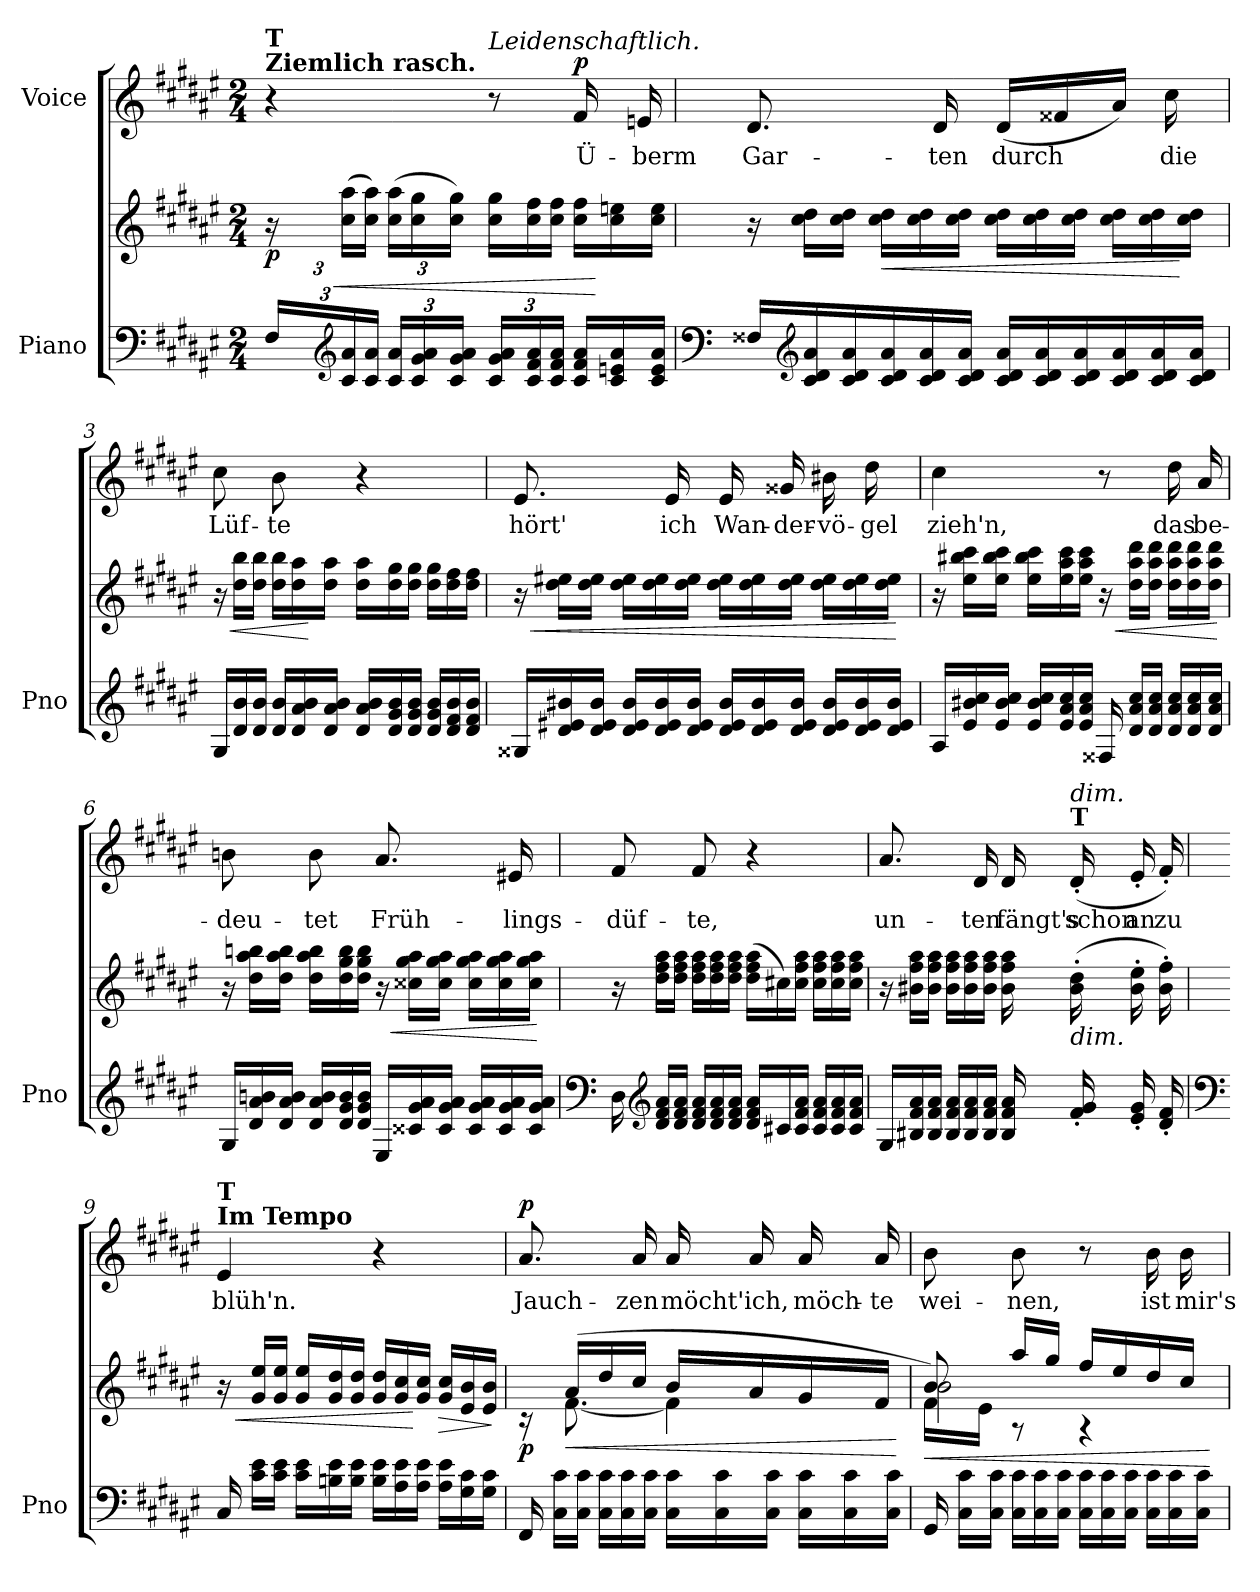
**kern	**kern	**dynam	**kern	**text	**dynam
*part2	*part2	*part2	*part1	*part1	*part1
*staff3	*staff2	*staff2/3	*staff1	*staff1	*staff1
*I"Piano	*	*	*I"Voice	*	*
*I'Pno	*	*	*	*	*
*clefF4	*clefG2	*	*clefG2	*	*
*k[f#c#g#d#a#e#]	*k[f#c#g#d#a#e#]	*	*k[f#c#g#d#a#e#]	*	*
*M2/4	*M2/4	*	*M2/4	*	*
*Xbrackettup	*Xbrackettup	*	*	*	*
=1	=1	=1	=1	=1	=1
!	!	!	!LO:TX:B:t=Ziemlich rasch.	!	!
!	!	!	!LO:TX:a:B:t=T	!	!
!	!	!LO:DY:b	!	!	!
24F#/LL	24r	p	4r	.	.
*clefG2	*	*	*	*	*
!	!	!LO:HP:b	!	!	!
24c#/ 24a#/	(>24cc#\ 24aa#\LL	<	.	.	.
24c#/ 24a#/JJ	24cc#\ 24aa#\JJ)	.	.	.	.
24c#/ 24a#/LL	(>24cc#\ 24aa#\LL	.	.	.	.
24c#/ 24g#/ 24a#/	24cc#\ 24gg#\	.	.	.	.
24c#/ 24g#/ 24a#/JJ	24cc#\ 24gg#\JJ)	.	.	.	.
*	*Xtuplet	*	*	*	*
!	!	!	!LO:TX:a:i:t=Leidenschaftlich.	!	!
24c#/ 24g#/ 24a#/LL	24cc#\ 24gg#\LL	.	8r	.	.
24c#/ 24f#/ 24a#/	24cc#\ 24ff#\	.	.	.	.
24c#/ 24f#/ 24a#/JJ	24cc#\ 24ff#\JJ	.	.	.	.
*Xtuplet	*	*	*	*	*
!	!	!	!	!LO:LY:b	!LO:DY:a
24c#/ 24f#/ 24a#/LL	24cc#\ 24ff#\LL	.	16f#/	Ü-	p
24c#/ 24en/ 24a#/	24cc#\ 24een\	[	.	.	.
!	!	!	!	!LO:LY:b	!
.	.	.	16en/	-berm	.
24c#/ 24e/ 24a#/JJ	24cc#\ 24ee\JJ	.	.	.	.
=2	=2	=2	=2	=2	=2
*clefF4	*	*	*	*	*
!	!	!	!	!LO:LY:b	!
24F##X/LL	24r	.	8.d#/	Gar-	.
*clefG2	*	*	*	*	*
24c#/ 24d#/ 24a#/	24cc#\ 24dd#\LL	.	.	.	.
24c#/ 24d#/ 24a#/	24cc#\ 24dd#\JJ	.	.	.	.
!	!	!LO:HP:b	!	!	!
24c#/ 24d#/ 24a#/	24cc#\ 24dd#\LL	<	.	.	.
24c#/ 24d#/ 24a#/	24cc#\ 24dd#\	.	.	.	.
!	!	!	!	!LO:LY:b	!
.	.	.	16d#/	-ten	.
24c#/ 24d#/ 24a#/JJ	24cc#\ 24dd#\JJ	.	.	.	.
!	!	!	!	!LO:LY:b	!
24c#/ 24d#/ 24a#/LL	24cc#\ 24dd#\LL	.	(<16d#/LL	durch	.
24c#/ 24d#/ 24a#/	24cc#\ 24dd#\	.	.	.	.
.	.	.	16f##X/	.	.
24c#/ 24d#/ 24a#/	24cc#\ 24dd#\JJ	.	.	.	.
24c#/ 24d#/ 24a#/	24cc#\ 24dd#\LL	.	16a#/JJ)	.	.
24c#/ 24d#/ 24a#/	24cc#\ 24dd#\	.	.	.	.
!	!	!	!	!LO:LY:b	!
.	.	.	16cc#\	die	.
24c#/ 24d#/ 24a#/JJ	24cc#\ 24dd#\JJ	[	.	.	.
!!LO:LB:g=z
=3	=3	=3	=3	=3	=3
!	!	!	!	!LO:LY:b	!
24G#/LL	24r	.	8cc#\	Lüf-	.
!	!	!LO:HP:b	!	!	!
24d#/ 24b/	24dd#\ 24bb\LL	<	.	.	.
24d#/ 24b/JJ	24dd#\ 24bb\JJ	.	.	.	.
!	!	!	!	!LO:LY:b	!
24d#/ 24b/LL	24dd#\ 24bb\LL	.	8b\	-te	.
24d#/ 24a#/ 24b/	24dd#\ 24aa#\	.	.	.	.
24d#/ 24a#/ 24b/JJ	24dd#\ 24aa#\JJ	[	.	.	.
24d#/ 24a#/ 24b/LL	24dd#\ 24aa#\LL	.	4r	.	.
24d#/ 24g#/ 24b/	24dd#\ 24gg#\	.	.	.	.
24d#/ 24g#/ 24b/JJ	24dd#\ 24gg#\JJ	.	.	.	.
24d#/ 24g#/ 24b/LL	24dd#\ 24gg#\LL	.	.	.	.
24d#/ 24f#/ 24b/	24dd#\ 24ff#\	.	.	.	.
24d#/ 24f#/ 24b/JJ	24dd#\ 24ff#\JJ	.	.	.	.
=4	=4	=4	=4	=4	=4
!	!	!	!	!LO:LY:b	!
24G##X/LL	24r	.	8.e#/	hört'	.
!	!	!LO:HP:b	!	!	!
24d#/ 24e#X/ 24b#X/	24dd#\ 24ee#X\LL	<	.	.	.
24d#/ 24e#/ 24b#/JJ	24dd#\ 24ee#\JJ	.	.	.	.
24d#/ 24e#/ 24b#/LL	24dd#\ 24ee#\LL	.	.	.	.
24d#/ 24e#/ 24b#/	24dd#\ 24ee#\	.	.	.	.
!	!	!	!	!LO:LY:b	!
.	.	.	16e#/	ich	.
24d#/ 24e#/ 24b#/JJ	24dd#\ 24ee#\JJ	.	.	.	.
!	!	!	!	!LO:LY:b	!
24d#/ 24e#/ 24b#/LL	24dd#\ 24ee#\LL	.	16e#/	Wan-	.
24d#/ 24e#/ 24b#/	24dd#\ 24ee#\	.	.	.	.
!	!	!	!	!LO:LY:b	!
.	.	.	16g##X/	-der-	.
24d#/ 24e#/ 24b#/JJ	24dd#\ 24ee#\JJ	.	.	.	.
!	!	!	!	!LO:LY:b	!
24d#/ 24e#/ 24b#/LL	24dd#\ 24ee#\LL	.	16b#X\	-vö-	.
24d#/ 24e#/ 24b#/	24dd#\ 24ee#\	.	.	.	.
!	!	!	!	!LO:LY:b	!
.	.	.	16dd#\	-gel	.
24d#/ 24e#/ 24b#/JJ	24dd#\ 24ee#\JJ	.	.	.	.
.	.	[	.	.	.
=5	=5	=5	=5	=5	=5
!	!	!	!	!LO:LY:b	!
24A#/LL	24r	.	4cc#\	zieh'n,	.
24e#/ 24b#X/ 24cc#/	24ee#\ 24bb#X\ 24ccc#\LL	.	.	.	.
24e#/ 24b#/ 24cc#/JJ	24ee#\ 24bb#\ 24ccc#\JJ	.	.	.	.
24e#/ 24b#/ 24cc#/LL	24ee#\ 24bb#\ 24ccc#\LL	.	.	.	.
24e#/ 24a#/ 24cc#/	24ee#\ 24aa#\ 24ccc#\	.	.	.	.
24e#/ 24a#/ 24cc#/JJ	24ee#\ 24aa#\ 24ccc#\JJ	.	.	.	.
24F##X/	24r	.	8r	.	.
!	!	!LO:HP:b	!	!	!
24d#/ 24a#/ 24cc#/LL	24dd#\ 24aa#\ 24ddd#\LL	<	.	.	.
24d#/ 24a#/ 24cc#/JJ	24dd#\ 24aa#\ 24ddd#\JJ	.	.	.	.
!	!	!	!	!LO:LY:b	!
24d#/ 24a#/ 24cc#/LL	24dd#\ 24aa#\ 24ddd#\LL	.	16dd#\	das	.
24d#/ 24a#/ 24cc#/	24dd#\ 24aa#\ 24ddd#\	.	.	.	.
!	!	!	!	!LO:LY:b	!
.	.	.	16a#/	be-	.
24d#/ 24a#/ 24cc#/JJ	24dd#\ 24aa#\ 24ddd#\JJ	.	.	.	.
.	.	[	.	.	.
!!LO:LB:g=z
=6	=6	=6	=6	=6	=6
!	!	!	!	!LO:LY:b	!
24G#/LL	24r	.	8bn\	-deu-	.
24d#/ 24a#/ 24bn/	24dd#\ 24aa#\ 24bbn\LL	.	.	.	.
24d#/ 24a#/ 24b/JJ	24dd#\ 24aa#\ 24bb\JJ	.	.	.	.
!	!	!	!	!LO:LY:b	!
24d#/ 24a#/ 24b/LL	24dd#\ 24aa#\ 24bb\LL	.	8b\	-tet	.
24d#/ 24g#/ 24b/	24dd#\ 24gg#\ 24bb\	.	.	.	.
24d#/ 24g#/ 24b/JJ	24dd#\ 24gg#\ 24bb\JJ	.	.	.	.
!	!	!	!	!LO:LY:b	!
24E#/LL	24r	.	8.a#/	Früh-	.
!	!	!LO:HP:b	!	!	!
24c##X/ 24g#/ 24a#/	24cc##X\ 24gg#\ 24aa#\LL	<	.	.	.
24c##/ 24g#/ 24a#/JJ	24cc##\ 24gg#\ 24aa#\JJ	.	.	.	.
24c##/ 24g#/ 24a#/LL	24cc##\ 24gg#\ 24aa#\LL	.	.	.	.
24c##/ 24g#/ 24a#/	24cc##\ 24gg#\ 24aa#\	.	.	.	.
!	!	!	!	!LO:LY:b	!
.	.	.	16e#X/	-lings-	.
24c##/ 24g#/ 24a#/JJ	24cc##\ 24gg#\ 24aa#\JJ	.	.	.	.
.	.	[	.	.	.
=7	=7	=7	=7	=7	=7
*clefF4	*	*	*	*	*
!	!	!	!	!LO:LY:b	!
24D#\	24r	.	8f#/	-düf-	.
*clefG2	*	*	*	*	*
24d#/ 24f#/ 24a#/LL	24dd#\ 24ff#\ 24aa#\LL	.	.	.	.
24d#/ 24f#/ 24a#/JJ	24dd#\ 24ff#\ 24aa#\JJ	.	.	.	.
!	!	!	!	!LO:LY:b	!
24d#/ 24f#/ 24a#/LL	24dd#\ 24ff#\ 24aa#\LL	.	8f#/	-te,	.
24d#/ 24f#/ 24a#/	24dd#\ 24ff#\ 24aa#\	.	.	.	.
24d#/ 24f#/ 24a#/JJ	24dd#\ 24ff#\ 24aa#\JJ	.	.	.	.
24d#/ 24f#/ 24a#/LL	(>24dd#\ 24ff#\ 24aa#\LL	.	4r	.	.
24c#X/	24cc#X\)	.	.	.	.
24c#/ 24f#/ 24a#/JJ	24cc#\ 24ff#\ 24aa#\JJ	.	.	.	.
24c#/ 24f#/ 24a#/LL	24cc#\ 24ff#\ 24aa#\LL	.	.	.	.
24c#/ 24f#/ 24a#/	24cc#\ 24ff#\ 24aa#\	.	.	.	.
24c#/ 24f#/ 24a#/JJ	24cc#\ 24ff#\ 24aa#\JJ	.	.	.	.
=8	=8	=8	=8	=8	=8
!	!	!	!	!LO:LY:b	!
24G#/LL	24r	.	8.a#/	un-	.
24B#X/ 24f#/ 24a#/	24b#X\ 24ff#\ 24aa#\LL	.	.	.	.
24B#/ 24f#/ 24a#/JJ	24b#\ 24ff#\ 24aa#\JJ	.	.	.	.
24B#/ 24f#/ 24a#/LL	24b#\ 24ff#\ 24aa#\LL	.	.	.	.
24B#/ 24f#/ 24a#/	24b#\ 24ff#\ 24aa#\	.	.	.	.
!	!	!	!	!LO:LY:b	!
.	.	.	16d#/	-ten	.
24B#/ 24f#/ 24a#/JJ	24b#\ 24ff#\ 24aa#\JJ	.	.	.	.
!	!	!	!	!LO:LY:b	!
16B#/ 16f#/ 16a#/	16b#\ 16ff#\ 16aa#\	.	16d#/	fängt's	.
!	!	!	!LO:TX:a:B:t=T	!	!
!	!	!	!LO:TX:a:i:t=dim.	!	!
!	!LO:TX:b:i:t=dim.	!	!	!	!
!	!	!	!	!LO:LY:b	!
16f#/' 16g#/'	(>16b#\' 16dd#\'	.	(>16d#'/	schon	.
!	!	!	!	!LO:LY:b	!
16e#/' 16g#/'	16b#\' 16ee#\'	.	16e#'/	an	.
!	!	!	!	!LO:LY:b	!
16d#/' 16f#/'	16b#\' 16ff#\')	.	16f#'/)	zu	.
!!LO:LB:g=z
=9	=9	=9	=9	=9	=9
*clefF4	*	*	*	*	*
!	!	!	!LO:TX:B:t=Im Tempo	!	!
!	!	!	!LO:TX:a:B:t=T	!	!
!	!	!	!	!LO:LY:b	!
24C#/	24r	.	4e#/	blüh'n.	.
!	!	!LO:HP:b	!	!	!
24c#\ 24e#\LL	24g#/ 24ee#/LL	<	.	.	.
24c#\ 24e#\JJ	24g#/ 24ee#/JJ	.	.	.	.
24c#\ 24e#\LL	24g#/ 24ee#/LL	.	.	.	.
24Bn\ 24e#\	24g#/ 24dd#/	.	.	.	.
24B\ 24e#\JJ	24g#/ 24dd#/JJ	.	.	.	.
24B\ 24e#\LL	24g#/ 24dd#/LL	.	4r	.	.
24A#\ 24e#\	24g#/ 24cc#/	.	.	.	.
24A#\ 24e#\JJ	24g#/ 24cc#/JJ	[	.	.	.
!	!	!LO:HP:b	!	!	!
24A#\ 24e#\LL	24g#/ 24cc#/LL	>	.	.	.
24G#\ 24c#\	24e#/ 24b/	.	.	.	.
24G#\ 24c#\JJ	24e#/ 24b/JJ	.	.	.	.
.	.	]	.	.	.
=10	=10	=10	=10	=10	=10
*	*^	*	*	*	*
!	!	!	!LO:DY:b	!	!LO:LY:b	!LO:DY:a
24FF#/	16rc	16ryy	p	8.a#/	Jauch-	p
24C#\ 24c#\LL	.	.	.	.	.	.
!	!	!	!LO:HP:b	!	!	!
.	(>16a#/LL	[8.f#\	<	.	.	.
24C#\ 24c#\JJ	.	.	.	.	.	.
24C#\ 24c#\LL	16dd#/	.	.	.	.	.
24C#\ 24c#\	.	.	.	.	.	.
!	!	!	!	!	!LO:LY:b	!
.	16cc#/JJ	.	.	16a#/	-zen	.
24C#\ 24c#\JJ	.	.	.	.	.	.
!	!	!	!	!	!LO:LY:b	!
24C#\ 24c#\LL	16b/LL	4f#\]	.	16a#/	möcht'	.
24C#\ 24c#\	.	.	.	.	.	.
!	!	!	!	!	!LO:LY:b	!
.	16a#/	.	.	16a#/	ich,	.
24C#\ 24c#\JJ	.	.	.	.	.	.
!	!	!	!	!	!LO:LY:b	!
24C#\ 24c#\LL	16g#/	.	.	16a#/	möch-	.
24C#\ 24c#\	.	.	.	.	.	.
!	!	!	!	!	!LO:LY:b	!
.	16f#/JJ	.	.	16a#/	-te	.
24C#\ 24c#\JJ	.	.	.	.	.	.
*	*v	*v	*	*	*	*
.	.	[	.	.	.
=11	=11	=11	=11	=11	=11
!	!	!LO:HP:b	!	!LO:LY:b	!
*	*^	*	*	*	*
*	*	*^	*	*	*	*
24GG#/	8b/)	2b\	16f#\LL	<	8b\	wei-	.
24C#\ 24c#\LL	.	.	.	.	.	.	.
.	.	.	16e#\JJ	.	.	.	.
24C#\ 24c#\JJ	.	.	.	.	.	.	.
!	!	!	!	!	!	!LO:LY:b	!
24C#\ 24c#\LL	16aa#/LL	.	8rA	.	8b\	-nen,	.
24C#\ 24c#\	.	.	.	.	.	.	.
.	16gg#/JJ	.	.	.	.	.	.
24C#\ 24c#\JJ	.	.	.	.	.	.	.
24C#\ 24c#\LL	16ff#/LL	.	4rA	.	8r	.	.
24C#\ 24c#\	.	.	.	.	.	.	.
.	16ee#/	.	.	.	.	.	.
24C#\ 24c#\JJ	.	.	.	.	.	.	.
!	!	!	!	!	!	!LO:LY:b	!
24C#\ 24c#\LL	16dd#/	.	.	.	16b\	ist	.
24C#\ 24c#\	.	.	.	.	.	.	.
!	!	!	!	!	!	!LO:LY:b	!
.	16cc#/JJ	.	.	.	16b\	mir's	.
24C#\ 24c#\JJ	.	.	.	.	.	.	.
*	*v	*v	*v	*	*	*	*
.	.	[	.	.	.
=	=	=	=	=	=
*-	*-	*-	*-	*-	*-
